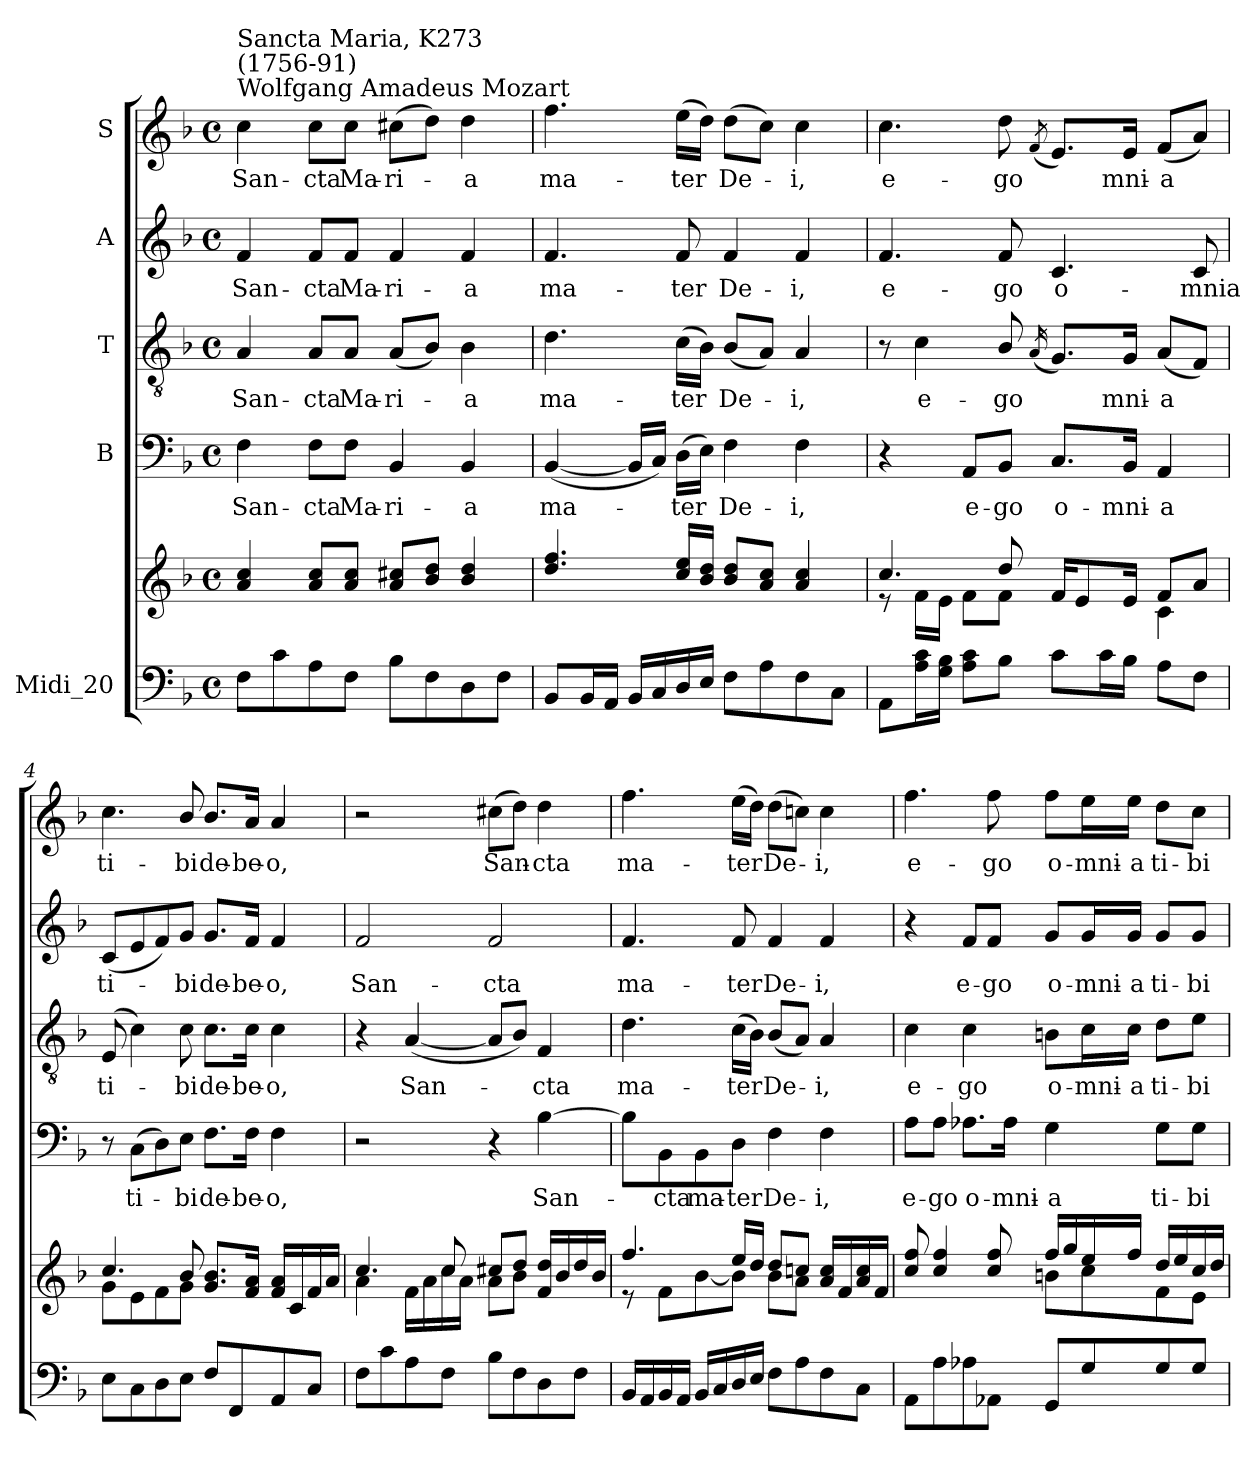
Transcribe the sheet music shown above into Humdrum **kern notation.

**kern	**kern	**kern	**text	**kern	**text	**kern	**text	**kern	**text
*part5	*part5	*part4	*part4	*part3	*part3	*part2	*part2	*part1	*part1
*staff6	*staff5	*staff4	*staff4	*staff3	*staff3	*staff2	*staff2	*staff1	*staff1
*I"Midi_20	*	*I"B	*	*I"T	*	*I"A	*	*I"S	*
*clefF4	*clefG2	*clefF4	*	*clefGv2	*	*clefG2	*	*clefG2	*
*k[b-]	*k[b-]	*k[b-]	*	*k[b-]	*	*k[b-]	*	*k[b-]	*
*F:	*F:	*F:	*	*F:	*	*F:	*	*F:	*
*M4/4	*M4/4	*M4/4	*	*M4/4	*	*M4/4	*	*M4/4	*
*met(c)	*met(c)	*met(c)	*	*met(c)	*	*met(c)	*	*met(c)	*
*MM80	*MM80	*MM80	*	*MM80	*	*MM80	*	*MM80	*
=1	=1	=1	=1	=1	=1	=1	=1	=1	=1
*	*^	*	*	*	*	*	*	*	*
!	!	!	!	!	!	!	!	!	!LO:TX:a:t=Wolfgang Amadeus Mozart	!
!	!	!	!	!	!	!	!	!	!LO:TX:a:t=(1756-91)	!
!	!	!	!	!	!	!	!	!	!LO:TX:a:t=Sancta Maria, K273	!
!	!	!	!	!LO:LY:b	!	!LO:LY:b	!	!LO:LY:b	!	!LO:LY:b
8F\L	4a/ 4cc/	2ryy	4F\	San-	4A/	San-	4f/	San-	4cc\	San-
8c\	.	.	.	.	.	.	.	.	.	.
!	!	!	!	!LO:LY:b	!	!LO:LY:b	!	!LO:LY:b	!	!LO:LY:b
8A\	8a/ 8cc/L	.	8F\L	-cta	8A/L	-cta	8f/L	-cta	8cc\L	-cta
!	!	!	!	!LO:LY:b	!	!LO:LY:b	!	!LO:LY:b	!	!LO:LY:b
8F\J	8a/ 8cc/J	.	8F\J	Ma-	8A/J	Ma-	8f/J	Ma-	8cc\J	Ma-
!	!	!	!	!LO:LY:b	!	!LO:LY:b	!	!LO:LY:b	!	!LO:LY:b
8B-\L	8a/ 8cc#X/L	2ryy	4BB-/	-ri-	(<8A/L	-ri-	4f/	-ri-	(>8cc#X\L	-ri-
8F\	8b-/ 8dd/J	.	.	.	8B-/J)	.	.	.	8dd\J)	.
!	!	!	!	!LO:LY:b	!	!LO:LY:b	!	!LO:LY:b	!	!LO:LY:b
8D\	4b-/ 4dd/	.	4BB-/	-a	4B-\	a	4f/	-a	4dd\	a
8F\J	.	.	.	.	.	.	.	.	.	.
=2	=2	=2	=2	=2	=2	=2	=2	=2	=2	=2
!	!	!	!	!LO:LY:b	!	!LO:LY:b	!	!LO:LY:b	!	!LO:LY:b
8BB-/L	4.dd/ 4.ff/	2ryy	(<[4BB-/	ma-	4.d\	ma-	4.f/	ma-	4.ff\	ma-
16BB-/L	.	.	.	.	.	.	.	.	.	.
16AA/JJ	.	.	.	.	.	.	.	.	.	.
16BB-/LL	.	.	16BB-/LL]	.	.	.	.	.	.	.
16C/	.	.	16C/JJ)	.	.	.	.	.	.	.
!	!	!	!	!LO:LY:b	!	!LO:LY:b	!	!LO:LY:b	!	!LO:LY:b
16D/	16cc/ 16ee/LL	.	(>16D\LL	ter	(>16c\LL	-ter	8f/	-ter	(>16ee\LL	-ter
16E/JJ	16b-/ 16dd/JJ	.	16E\JJ)	.	16B-\JJ)	.	.	.	16dd\JJ)	.
!	!	!	!	!LO:LY:b	!	!LO:LY:b	!	!LO:LY:b	!	!LO:LY:b
8F\L	8b-/ 8dd/L	2ryy	4F\	De-	(<8B-/L	De-	4f/	De-	(>8dd\L	De-
8A\	8a/ 8cc/J	.	.	.	8A/J)	.	.	.	8cc\J)	.
!	!	!	!	!LO:LY:b	!	!LO:LY:b	!	!LO:LY:b	!	!LO:LY:b
8F\	4a/ 4cc/	.	4F\	-i,	4A/	i,	4f/	-i,	4cc\	i,
8C\J	.	.	.	.	.	.	.	.	.	.
=3	=3	=3	=3	=3	=3	=3	=3	=3	=3	=3
!	!	!	!	!	!	!	!	!LO:LY:b	!	!LO:LY:b
8AA\L	4.cc/	8r	4r	.	8r	.	4.f/	e-	4.cc\	e-
!	!	!	!	!	!	!LO:LY:b	!	!	!	!
16A\ 16c\L	.	16f\LL	.	.	4c\	e-	.	.	.	.
16G\ 16B-\JJ	.	16e\JJ	.	.	.	.	.	.	.	.
!	!	!	!	!LO:LY:b	!	!	!	!	!	!
8A\ 8c\L	.	8f\L	8AA/L	e-	.	.	.	.	.	.
!	!	!	!	!LO:LY:b	!	!LO:LY:b	!	!LO:LY:b	!	!LO:LY:b
8B-\J	8dd/	8f\J	8BB-/J	-go	8B-/	-go	8f/	-go	8dd\	-go
.	.	.	.	.	(<16qA/	.	.	.	(<8qf/	.
!	!	!	!	!LO:LY:b	!	!	!	!LO:LY:b	!	!
8c\L	16f/KL	4ryy	8.C/L	o-	8.G/L)	.	4.c/	o-	8.e/L)	.
.	8e/	.	.	.	.	.	.	.	.	.
16c\L	.	.	.	.	.	.	.	.	.	.
!	!	!	!	!LO:LY:b	!	!LO:LY:b	!	!	!	!LO:LY:b
16B-\JJ	16e/Jk	.	16BB-/Jk	-mni-	16G/Jk	mni-	.	.	16e/Jk	mni-
!	!	!	!	!LO:LY:b	!	!LO:LY:b	!	!	!	!LO:LY:b
8A\L	8f/L	4c\	4AA/	-a	(<8A/L	-a	.	.	(<8f/L	-a
!	!	!	!	!	!	!	!	!LO:LY:b	!	!
8F\J	8a/J	.	.	.	8F/J)	.	8c/	-mnia	8a/J)	.
=4	=4	=4	=4	=4	=4	=4	=4	=4	=4	=4
!	!	!	!	!	!	!LO:LY:b	!	!LO:LY:b	!	!LO:LY:b
8E\L	4.cc/	8g\L	8r	.	(>8E/	ti-	(<8c/L	ti-	4.cc\	ti-
!	!	!	!	!LO:LY:b	!	!	!	!	!	!
8C\	.	8e\	(<8C\L	ti-	4c\)	.	8e/	.	.	.
8D\	.	8f\	8D\)	.	.	.	8f/)	.	.	.
!	!	!	!	!LO:LY:b	!	!LO:LY:b	!	!LO:LY:b	!	!LO:LY:b
8E\J	8b-/	8g\J	8E\J	bi	8c\	bi	8g/J	bi	8b-/	-bi
!	!	!	!	!LO:LY:b	!	!LO:LY:b	!	!LO:LY:b	!	!LO:LY:b
8F/L	8.g/ 8.b-/L	2ryy	8.F\L	de-	8.c\L	de-	8.g/L	de-	8.b-/L	de-
8FF/	.	.	.	.	.	.	.	.	.	.
!	!	!	!	!LO:LY:b	!	!LO:LY:b	!	!LO:LY:b	!	!LO:LY:b
.	16f/ 16a/Jk	.	16F\Jk	-be-	16c\Jk	-be-	16f/Jk	-be-	16a/Jk	-be-
!	!	!	!	!LO:LY:b	!	!LO:LY:b	!	!LO:LY:b	!	!LO:LY:b
8AA/	16f/ 16a/LL	.	4F\	-o,	4c\	-o,	4f/	-o,	4a/	-o,
.	16c/	.	.	.	.	.	.	.	.	.
8C/J	16f/	.	.	.	.	.	.	.	.	.
.	16a/JJ	.	.	.	.	.	.	.	.	.
!!LO:LB:g=z
=5	=5	=5	=5	=5	=5	=5	=5	=5	=5	=5
!	!	!	!	!	!	!	!	!LO:LY:b	!	!
8F\L	4.cc/	4a\	2r	.	4r	.	2f/	San-	2r	.
8c\	.	.	.	.	.	.	.	.	.	.
!	!	!	!	!	!	!LO:LY:b	!	!	!	!
8A\	.	16f\LL	.	.	(<[4A/	San-	.	.	.	.
.	.	16a\	.	.	.	.	.	.	.	.
8F\J	8cc/	16cc\	.	.	.	.	.	.	.	.
.	.	16a\JJ	.	.	.	.	.	.	.	.
!	!	!	!	!	!	!	!	!LO:LY:b	!	!LO:LY:b
8B-\L	8cc#X/L	8a\L	4r	.	8A/L]	.	2f/	-cta	(>8cc#X\L	San-
8F\	8dd/J	8b-\J	.	.	8B-/J)	.	.	.	8dd\J)	.
!	!	!	!	!LO:LY:b	!	!LO:LY:b	!	!	!	!LO:LY:b
8D\	16f/ 16dd/LL	4ryy	[4B-\	San-	4F/	cta	.	.	4dd\	cta
.	16b-/	.	.	.	.	.	.	.	.	.
8F\J	16dd/	.	.	.	.	.	.	.	.	.
.	16b-/JJ	.	.	.	.	.	.	.	.	.
=6	=6	=6	=6	=6	=6	=6	=6	=6	=6	=6
!	!	!	!	!	!	!LO:LY:b	!	!LO:LY:b	!	!LO:LY:b
16BB-/LL	4.ff/	8r	8B-\L]	.	4.d\	ma-	4.f/	ma-	4.ff\	ma-
16AA/	.	.	.	.	.	.	.	.	.	.
!	!	!	!	!LO:LY:b	!	!	!	!	!	!
16BB-/	.	8f\L	8BB-\	cta	.	.	.	.	.	.
16AA/JJ	.	.	.	.	.	.	.	.	.	.
!	!	!	!	!LO:LY:b	!	!	!	!	!	!
16BB-/LL	.	[8b-\	8BB-\	ma-	.	.	.	.	.	.
16C/	.	.	.	.	.	.	.	.	.	.
!	!	!	!	!LO:LY:b	!	!LO:LY:b	!	!LO:LY:b	!	!LO:LY:b
16D/	16ee/LL	8b-\J]	8D\J	-ter	(>16c\LL	-ter	8f/	-ter	(>16ee\LL	-ter
16E/JJ	16dd/JJ	.	.	.	16B-\JJ)	.	.	.	16dd\JJ)	.
!	!	!	!	!LO:LY:b	!	!LO:LY:b	!	!LO:LY:b	!	!LO:LY:b
8F\L	8dd/L	8b-\L	4F\	De-	(<8B-/L	De-	4f/	De-	(>8dd\L	De-
8A\	8ccni/J	8a\J	.	.	8A/J)	.	.	.	8ccni\J)	.
!	!	!	!	!LO:LY:b	!	!LO:LY:b	!	!LO:LY:b	!	!LO:LY:b
8F\	16a/ 16cc/LL	4ryy	4F\	-i,	4A/	i,	4f/	-i,	4cc\	i,
.	16f/	.	.	.	.	.	.	.	.	.
8C\J	16a/ 16cc/	.	.	.	.	.	.	.	.	.
.	16f/JJ	.	.	.	.	.	.	.	.	.
=7	=7	=7	=7	=7	=7	=7	=7	=7	=7	=7
!	!	!	!	!LO:LY:b	!	!LO:LY:b	!	!	!	!LO:LY:b
8AA\L	8cc/ 8ff/	2ryy	8A\L	e-	4c\	e-	4r	.	4.ff\	e-
!	!	!	!	!LO:LY:b	!	!	!	!	!	!
8A\	4cc/ 4ff/	.	8A\J	-go	.	.	.	.	.	.
!	!	!	!	!LO:LY:b	!	!LO:LY:b	!	!LO:LY:b	!	!
8A-X\	.	.	8.A-X\L	o-	4c\	-go	8f/L	e-	.	.
!	!	!	!	!	!	!	!	!LO:LY:b	!	!LO:LY:b
8AA-X\J	8cc/ 8ff/	.	.	.	.	.	8f/J	-go	8ff\	-go
!	!	!	!	!LO:LY:b	!	!	!	!	!	!
.	.	.	16A-\Jk	-mni-	.	.	.	.	.	.
!	!	!	!	!LO:LY:b	!	!LO:LY:b	!	!LO:LY:b	!	!LO:LY:b
8GG/L	16ff/LL	8bn\L	4G\	-a	8Bn\L	o-	8g/L	o-	8ff\L	o-
.	16gg/	.	.	.	.	.	.	.	.	.
!	!	!	!	!	!	!LO:LY:b	!	!LO:LY:b	!	!LO:LY:b
8G/	16ee/	8cc\	.	.	16c\L	-mni-	16g/L	-mni-	16ee\L	-mni-
!	!	!	!	!	!	!LO:LY:b	!	!LO:LY:b	!	!LO:LY:b
.	16ff/JJ	.	.	.	16c\JJ	-a	16g/JJ	-a	16ee\JJ	-a
!	!	!	!	!LO:LY:b	!	!LO:LY:b	!	!LO:LY:b	!	!LO:LY:b
8G/	16dd/LL	8f\	8G\L	ti-	8d\L	ti-	8g/L	ti-	8dd\L	ti-
.	16ee/	.	.	.	.	.	.	.	.	.
!	!	!	!	!LO:LY:b	!	!LO:LY:b	!	!LO:LY:b	!	!LO:LY:b
8G/J	16cc/	8e\J	8G\J	-bi	8e\J	-bi	8g/J	-bi	8cc\J	-bi
.	16dd/JJ	.	.	.	.	.	.	.	.	.
*	*v	*v	*	*	*	*	*	*	*	*
=	=	=	=	=	=	=	=	=	=
*-	*-	*-	*-	*-	*-	*-	*-	*-	*-
